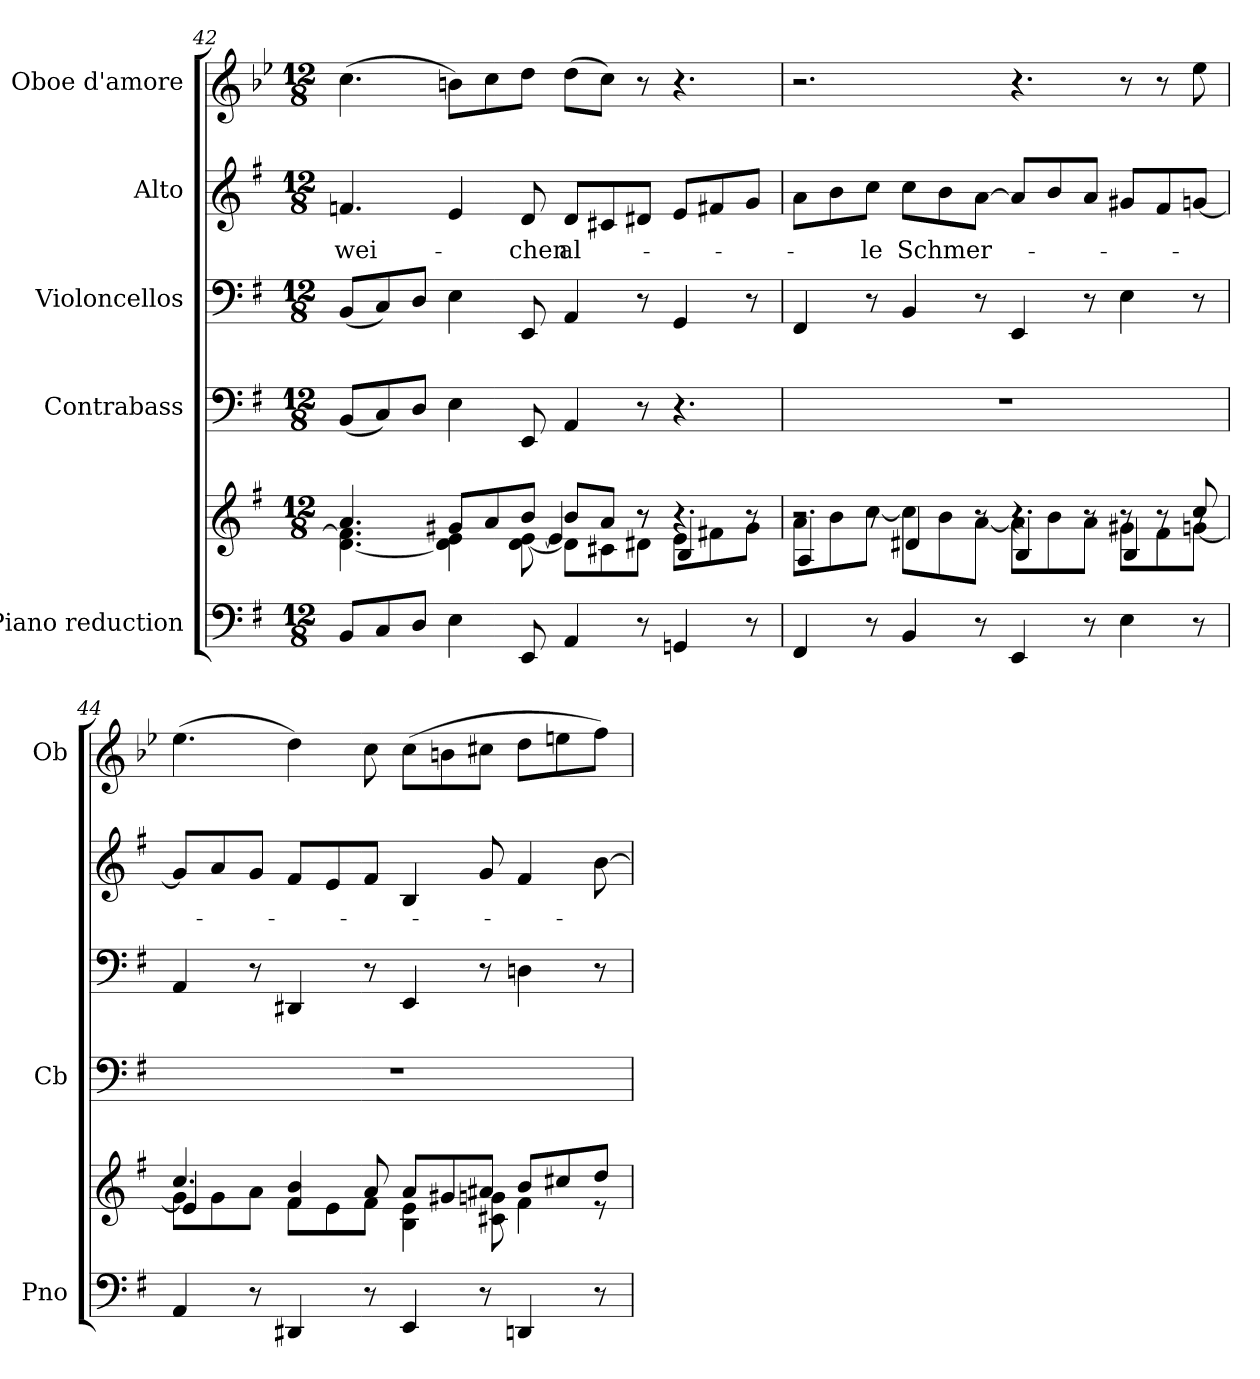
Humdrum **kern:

**kern	**kern	**kern	**kern	**kern	**text	**kern
*part5	*part5	*part4	*part3	*part2	*part2	*part1
*staff6	*staff5	*staff4	*staff3	*staff2	*staff2	*staff1
*I"Piano reduction	*	*I"Contrabass	*I"Violoncellos	*I"Alto	*	*I"Oboe d'amore
*I'Pno	*	*I'Cb	*	*	*	*I'Ob
*clefF4	*clefG2	*clefF4	*clefF4	*clefG2	*	*clefG2
*	*	*ITrd7c12	*	*	*	*ITrd2c3
*k[f#]	*k[f#]	*k[f#]	*k[f#]	*k[f#]	*	*k[f#]
*M12/8	*M12/8	*M12/8	*M12/8	*M12/8	*	*M12/8
=42	=42	=42	=42	=42	=42	=42
*	*^	*	*	*	*	*
*	*	*^	*	*	*	*	*
!	!	!	!	!	!	!	!LO:LY:b	!
8BB/L	4.a/	[4.d\ 4.f\]	2.ryy	(8BBB/L	(8BB/L	4.fn/	wei-	(4.a\
8C/	.	.	.	8CC/)	8C/)	.	.	.
8D/J	.	.	.	8DD/J	8D/J	.	.	.
4E\	8g#X/L	4d\] 4e\	.	4EE\	4E\	4e/	.	8g#X\L)
.	8a/	.	.	.	.	.	.	8a\
!	!	!	!	!	!	!	!LO:LY:b	!
8EE/	8b/J	[8d\ [>8e\	.	8EEE/	8EE/	8d/	-chen	8b\J
!	!	!	!	!	!	!	!LO:LY:b	!
4AA/	8b/L	8d\L]	4e/]	4AAA/	4AA/	8d/L	al-	(8b\L
.	8a/J	8c#X\	.	.	.	8c#X/	.	8a\J)
8r	8r	8d#X\J	8r	8r	8r	8d#X/J	.	8r
4GGn/	4.r	8e\L	4B/	4.r	4GG/	8e/L	.	4.r
.	.	8f#X\	.	.	.	8f#X/	.	.
8r	.	8g#\J	8r	.	8r	8g/J	.	.
=43	=43	=43	=43	=43	=43	=43	=43	=43
4FF#/	2.r	8a\L	4A/	1.r	4FF#/	8a\L	.	2.r
.	.	8b\	.	.	.	8b\	.	.
!	!	!	!	!	!	!	!LO:LY:b	!
8r	.	[>8cc\J	8r	.	8r	8cc\J	-le	.
!	!	!	!	!	!	!	!LO:LY:b	!
4BB/	.	8cc\L]	4d#X/	.	4BB/	8cc\L	Schmer-	.
.	.	8b\	.	.	.	8b\	.	.
8r	.	[>8a\J	8r	.	8r	[8a\J	.	.
4EE/	4.r	8a\L]	4B/	.	4EE/	8a/L]	.	4.r
.	.	8b\	.	.	.	8b/	.	.
8r	.	8a\J	8r	.	8r	8a/J	.	.
4E\	8r	8g#X\L	4B/	.	4E\	8g#X/L	.	8r
.	8r	8f#\	.	.	.	8f#/	.	8r
8r	8cc/	[8gn\J	8r	.	8r	[8gn/J	.	8cc\
=44	=44	=44	=44	=44	=44	=44	=44	=44
4AA/	4.cc/	8g\L]	4e/	1.r	4AA/	8g/L]	.	(4.cc\
.	.	8g\	.	.	.	8a/	.	.
8r	.	8a\J	4ryy	.	8r	8g/J	.	.
4DD#X/	4f#/ 4b/	8f#\L	.	.	4DD#X/	8f#/L	.	4b\)
.	.	8e\	1ryy	.	.	8e/	.	.
8r	8a/	8f#\J	.	.	8r	8f#/J	.	8a\
4EE/	8a/L	4B\ 4e\	.	.	4EE/	4B/	.	(8a\L
.	8g#X/	.	.	.	.	.	.	8g#X\
8r	8a#X/J	8c#X\ 8gn\	.	.	8r	8g/	.	8a#X\J
4DDn/	8b/L	4f#\	.	.	4Dn\	4f#/	.	8b\L
.	8cc#X/	.	.	.	.	.	.	8cc#X\
8r	8dd/J	8r	.	.	8r	[8b\	.	8dd\J)
*	*v	*v	*v	*	*	*	*	*
=	=	=	=	=	=	=
*-	*-	*-	*-	*-	*-	*-
